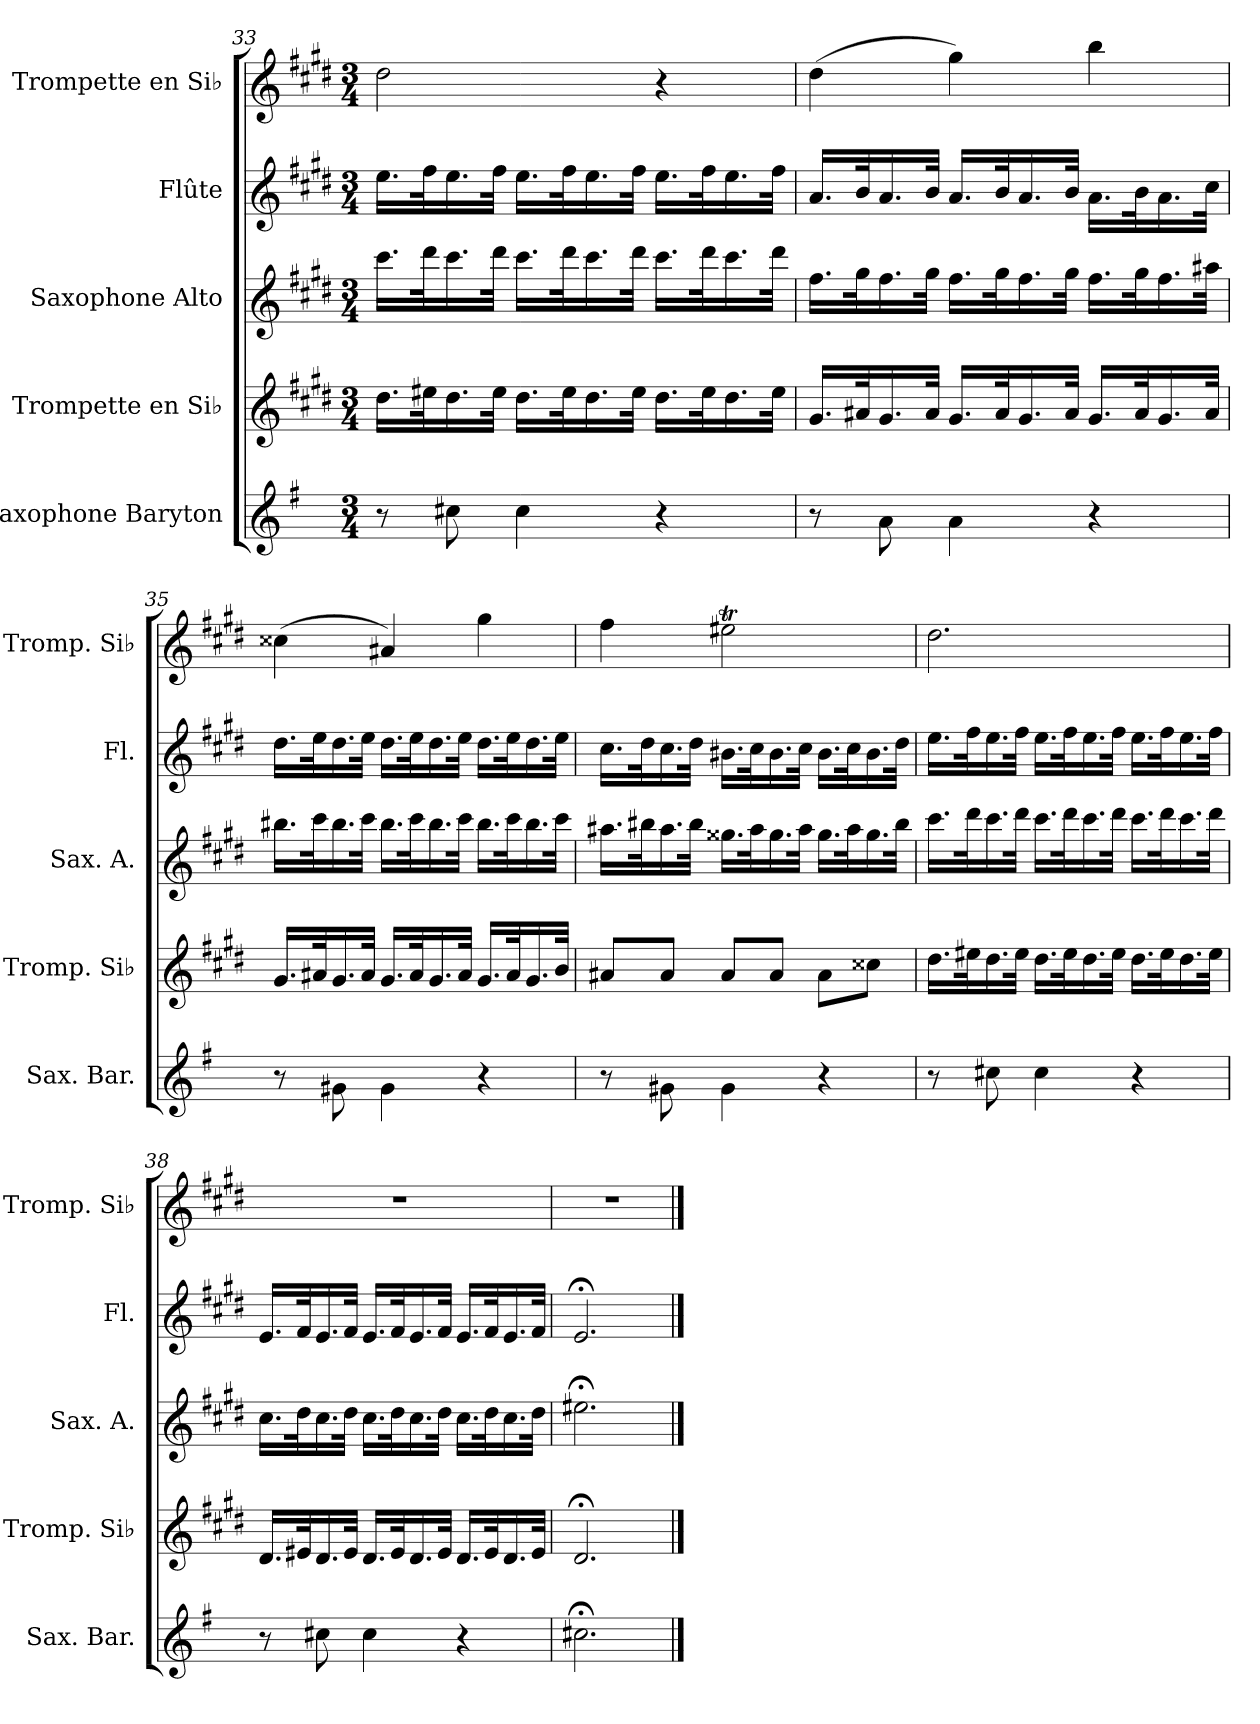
**kern	**kern	**kern	**kern	**kern
*part5	*part4	*part3	*part2	*part1
*staff5	*staff4	*staff3	*staff2	*staff1
*I"Saxophone Baryton	*I"Trompette en Si♭	*I"Saxophone Alto	*I"Flûte	*I"Trompette en Si♭
*I'Sax. Bar.	*I'Tromp. Si♭	*I'Sax. A.	*I'Fl.	*I'Tromp. Si♭
!!LO:PB:g=z
*clefG2	*clefG2	*clefG2	*clefG2	*clefG2
*ITrd12c21	*ITrd1c2	*ITrd5c9	*	*ITrd1c2
*k[f#]	*k[f#c#]	*k[f#]	*k[f#c#g#d#]	*k[f#c#]
*M3/4	*M3/4	*M3/4	*M3/4	*M3/4
=33	=33	=33	=33	=33
8r	16.cc#\LL	16.ee\LL	16.ee\LL	2cc#\
.	32dd#X\K	32ff#\K	32ff#\K	.
8c#X\	16.cc#\	16.ee\	16.ee\	.
.	32dd#\JJk	32ff#\JJk	32ff#\JJk	.
4c#\	16.cc#\LL	16.ee\LL	16.ee\LL	.
.	32dd#\K	32ff#\K	32ff#\K	.
.	16.cc#\	16.ee\	16.ee\	.
.	32dd#\JJk	32ff#\JJk	32ff#\JJk	.
4r	16.cc#\LL	16.ee\LL	16.ee\LL	4r
.	32dd#\K	32ff#\K	32ff#\K	.
.	16.cc#\	16.ee\	16.ee\	.
.	32dd#\JJk	32ff#\JJk	32ff#\JJk	.
=34	=34	=34	=34	=34
8r	16.f#/LL	16.a\LL	16.a/LL	(>4cc#\
.	32g#X/K	32b\K	32b/K	.
8A\	16.f#/	16.a\	16.a/	.
.	32g#/JJk	32b\JJk	32b/JJk	.
4A\	16.f#/LL	16.a\LL	16.a/LL	4ff#\)
.	32g#/K	32b\K	32b/K	.
.	16.f#/	16.a\	16.a/	.
.	32g#/JJk	32b\JJk	32b/JJk	.
4r	16.f#/LL	16.a\LL	16.a\LL	4aa\
.	32g#/K	32b\K	32b\K	.
.	16.f#/	16.a\	16.a\	.
.	32g#/JJk	32cc#X\JJk	32cc#\JJk	.
!!LO:LB:g=z
=35	=35	=35	=35	=35
8r	16.f#/LL	16.dd#X\LL	16.dd#\LL	(>4b#X\
.	32g#X/K	32ee\K	32ee\K	.
8G#X\	16.f#/	16.dd#\	16.dd#\	.
.	32g#/JJk	32ee\JJk	32ee\JJk	.
4G#\	16.f#/LL	16.dd#\LL	16.dd#\LL	4g#X/)
.	32g#/K	32ee\K	32ee\K	.
.	16.f#/	16.dd#\	16.dd#\	.
.	32g#/JJk	32ee\JJk	32ee\JJk	.
4r	16.f#/LL	16.dd#\LL	16.dd#\LL	4ff#\
.	32g#/K	32ee\K	32ee\K	.
.	16.f#/	16.dd#\	16.dd#\	.
.	32a/JJk	32ee\JJk	32ee\JJk	.
=36	=36	=36	=36	=36
8r	8g#X/L	16.cc#X\LL	16.cc#\LL	4ee\
.	.	32dd#X\K	32dd#\K	.
8G#X\	8g#/J	16.cc#\	16.cc#\	.
.	.	32dd#\JJk	32dd#\JJk	.
4G#\	8g#/L	16.b#X\LL	16.b#X\LL	2dd#Xt\
.	.	32cc#\K	32cc#\K	.
.	8g#/J	16.b#\	16.b#\	.
.	.	32cc#\JJk	32cc#\JJk	.
4r	8g#\L	16.b#\LL	16.b#\LL	.
.	.	32cc#\K	32cc#\K	.
.	8b#X\J	16.b#\	16.b#\	.
.	.	32dd#\JJk	32dd#\JJk	.
!!LO:PB:g=z
=37	=37	=37	=37	=37
8r	16.cc#\LL	16.ee\LL	16.ee\LL	2.cc#\
.	32dd#X\K	32ff#\K	32ff#\K	.
8c#X\	16.cc#\	16.ee\	16.ee\	.
.	32dd#\JJk	32ff#\JJk	32ff#\JJk	.
4c#\	16.cc#\LL	16.ee\LL	16.ee\LL	.
.	32dd#\K	32ff#\K	32ff#\K	.
.	16.cc#\	16.ee\	16.ee\	.
.	32dd#\JJk	32ff#\JJk	32ff#\JJk	.
4r	16.cc#\LL	16.ee\LL	16.ee\LL	.
.	32dd#\K	32ff#\K	32ff#\K	.
.	16.cc#\	16.ee\	16.ee\	.
.	32dd#\JJk	32ff#\JJk	32ff#\JJk	.
=38	=38	=38	=38	=38
8r	16.c#/LL	16.e\LL	16.e/LL	2.r
.	32d#X/K	32f#\K	32f#/K	.
8c#X\	16.c#/	16.e\	16.e/	.
.	32d#/JJk	32f#\JJk	32f#/JJk	.
4c#\	16.c#/LL	16.e\LL	16.e/LL	.
.	32d#/K	32f#\K	32f#/K	.
.	16.c#/	16.e\	16.e/	.
.	32d#/JJk	32f#\JJk	32f#/JJk	.
4r	16.c#/LL	16.e\LL	16.e/LL	.
.	32d#/K	32f#\K	32f#/K	.
.	16.c#/	16.e\	16.e/	.
.	32d#/JJk	32f#\JJk	32f#/JJk	.
=39	=39	=39	=39	=39
2.c#X;<\	2.c#;</	2.g#X;<\	2.e;</	2.r
==	==	==	==	==
*-	*-	*-	*-	*-
